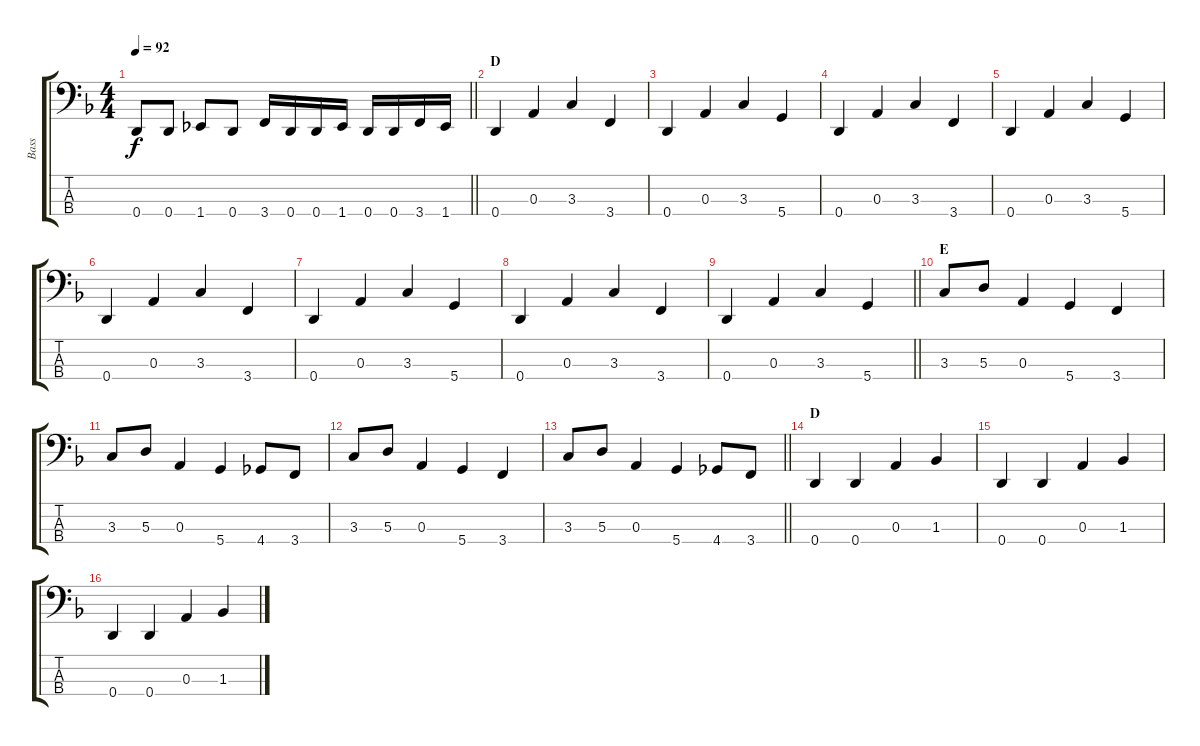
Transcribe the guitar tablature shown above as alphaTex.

\track ("Bass" "Bass") {instrument electricbassfinger}
\staff {score tabs}
\tuning (G2 D2 A1 D1) {hide}
\ts (4 4)
\tempo 92
\clef f4
\barLineRight lightlight
\ks f
0.4.8{dy f} 0.4.8 1.4.8 0.4.8 3.4.16 0.4.16 0.4.16 1.4.16 0.4.16 0.4.16 3.4.16 1.4.16 |
\section ("" "D")
0.4.4 0.3.4 3.3.4 3.4.4 |
0.4.4 0.3.4 3.3.4 5.4.4 |
0.4.4 0.3.4 3.3.4 3.4.4 |
0.4.4 0.3.4 3.3.4 5.4.4 |
0.4.4 0.3.4 3.3.4 3.4.4 |
0.4.4 0.3.4 3.3.4 5.4.4 |
0.4.4 0.3.4 3.3.4 3.4.4 |
\barLineRight lightlight
0.4.4 0.3.4 3.3.4 5.4.4 |
\section ("" "E")
3.3.8 5.3.8 0.3.4 5.4.4 3.4.4 |
3.3.8 5.3.8 0.3.4 5.4.4 4.4.8 3.4.8 |
3.3.8 5.3.8 0.3.4 5.4.4 3.4.4 |
\barLineRight lightlight
3.3.8 5.3.8 0.3.4 5.4.4 4.4.8 3.4.8 |
\section ("" "D")
0.4.4 0.4.4 0.3.4 1.3.4 |
0.4.4 0.4.4 0.3.4 1.3.4 |
0.4.4 0.4.4 0.3.4 1.3.4
